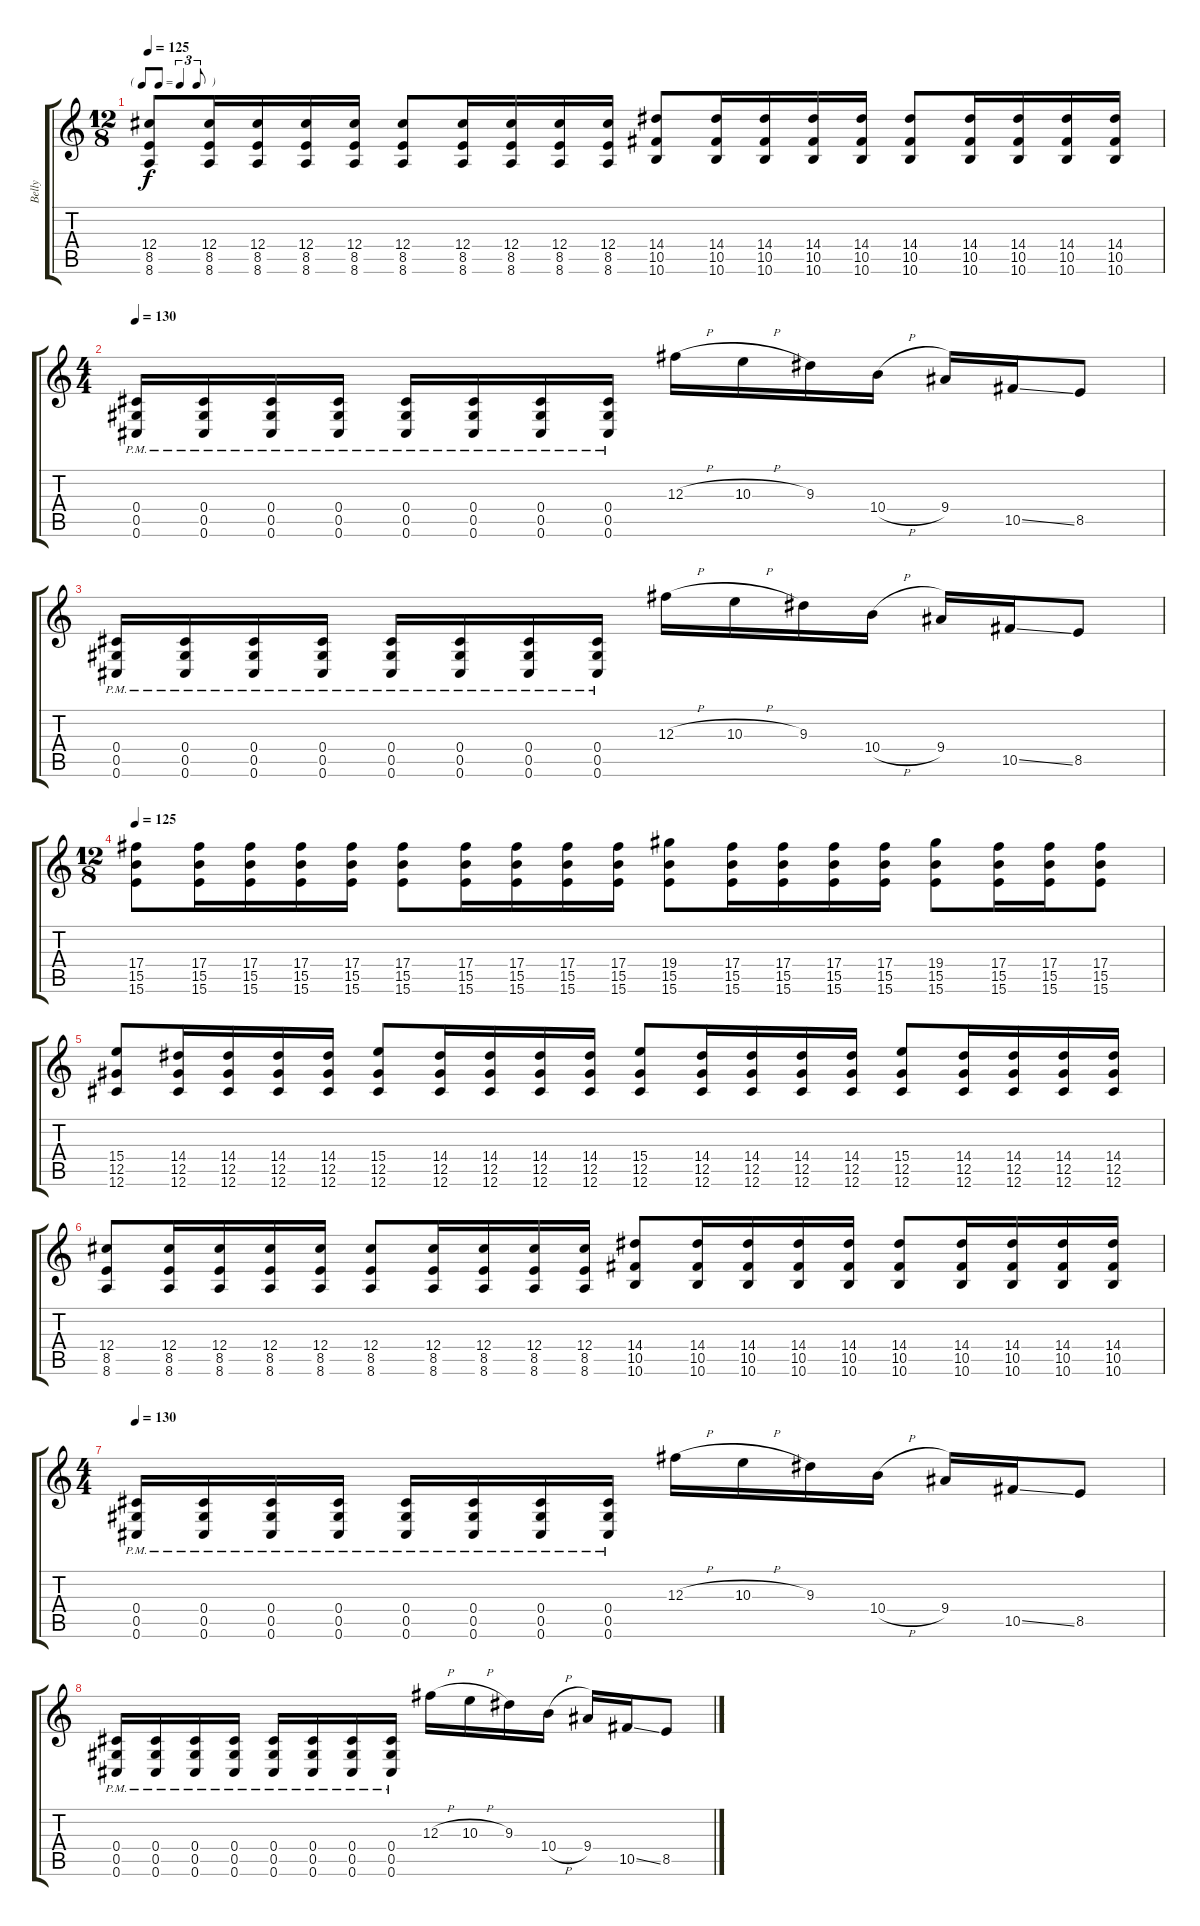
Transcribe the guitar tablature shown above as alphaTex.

\track ("Belly" "Belly") {instrument acousticguitarsteel}
\staff {score tabs}
\tuning (Eb4 Bb3 Gb3 Db3 Ab2 Db2) {hide}
\ts (12 8)
\tf triplet8th
\tempo 125
\clef g2
\ks c
(12.4 8.5 8.6).8{dy f} (12.4 8.5 8.6).16 (12.4 8.5 8.6).16 (12.4 8.5 8.6).16 (12.4 8.5 8.6).16 (12.4 8.5 8.6).8 (12.4 8.5 8.6).16 (12.4 8.5 8.6).16 (12.4 8.5 8.6).16 (12.4 8.5 8.6).16 (14.4 10.5 10.6).8 (14.4 10.5 10.6).16 (14.4 10.5 10.6).16 (14.4 10.5 10.6).16 (14.4 10.5 10.6).16 (14.4 10.5 10.6).8 (14.4 10.5 10.6).16 (14.4 10.5 10.6).16 (14.4 10.5 10.6).16 (14.4 10.5 10.6).16 |
\ts (4 4)
\tempo 130
(0.4{pm} 0.5{pm} 0.6{pm}).16 (0.4{pm} 0.5{pm} 0.6{pm}).16 (0.4{pm} 0.5{pm} 0.6{pm}).16 (0.4{pm} 0.5{pm} 0.6{pm}).16 (0.4{pm} 0.5{pm} 0.6{pm}).16 (0.4{pm} 0.5{pm} 0.6{pm}).16 (0.4{pm} 0.5{pm} 0.6{pm}).16 (0.4{pm} 0.5{pm} 0.6{pm}).16 12.3{h}.16 10.3{h}.16 9.3.16 10.4{h}.16 9.4.16 10.5{ss}.16 8.5.8 |
(0.4{pm} 0.5{pm} 0.6{pm}).16 (0.4{pm} 0.5{pm} 0.6{pm}).16 (0.4{pm} 0.5{pm} 0.6{pm}).16 (0.4{pm} 0.5{pm} 0.6{pm}).16 (0.4{pm} 0.5{pm} 0.6{pm}).16 (0.4{pm} 0.5{pm} 0.6{pm}).16 (0.4{pm} 0.5{pm} 0.6{pm}).16 (0.4{pm} 0.5{pm} 0.6{pm}).16 12.3{h}.16 10.3{h}.16 9.3.16 10.4{h}.16 9.4.16 10.5{ss}.16 8.5.8 |
\ts (12 8)
\tempo 125
(17.4 15.5 15.6).8 (17.4 15.5 15.6).16 (17.4 15.5 15.6).16 (17.4 15.5 15.6).16 (17.4 15.5 15.6).16 (17.4 15.5 15.6).8 (17.4 15.5 15.6).16 (17.4 15.5 15.6).16 (17.4 15.5 15.6).16 (17.4 15.5 15.6).16 (19.4 15.5 15.6).8 (17.4 15.5 15.6).16 (17.4 15.5 15.6).16 (17.4 15.5 15.6).16 (17.4 15.5 15.6).16 (19.4 15.5 15.6).8 (17.4 15.5 15.6).16 (17.4 15.5 15.6).16 (17.4 15.5 15.6).8 |
(15.4 12.5 12.6).8 (14.4 12.5 12.6).16 (14.4 12.5 12.6).16 (14.4 12.5 12.6).16 (14.4 12.5 12.6).16 (15.4 12.5 12.6).8 (14.4 12.5 12.6).16 (14.4 12.5 12.6).16 (14.4 12.5 12.6).16 (14.4 12.5 12.6).16 (15.4 12.5 12.6).8 (14.4 12.5 12.6).16 (14.4 12.5 12.6).16 (14.4 12.5 12.6).16 (14.4 12.5 12.6).16 (15.4 12.5 12.6).8 (14.4 12.5 12.6).16 (14.4 12.5 12.6).16 (14.4 12.5 12.6).16 (14.4 12.5 12.6).16 |
(12.4 8.5 8.6).8 (12.4 8.5 8.6).16 (12.4 8.5 8.6).16 (12.4 8.5 8.6).16 (12.4 8.5 8.6).16 (12.4 8.5 8.6).8 (12.4 8.5 8.6).16 (12.4 8.5 8.6).16 (12.4 8.5 8.6).16 (12.4 8.5 8.6).16 (14.4 10.5 10.6).8 (14.4 10.5 10.6).16 (14.4 10.5 10.6).16 (14.4 10.5 10.6).16 (14.4 10.5 10.6).16 (14.4 10.5 10.6).8 (14.4 10.5 10.6).16 (14.4 10.5 10.6).16 (14.4 10.5 10.6).16 (14.4 10.5 10.6).16 |
\ts (4 4)
\tempo 130
(0.4{pm} 0.5{pm} 0.6{pm}).16 (0.4{pm} 0.5{pm} 0.6{pm}).16 (0.4{pm} 0.5{pm} 0.6{pm}).16 (0.4{pm} 0.5{pm} 0.6{pm}).16 (0.4{pm} 0.5{pm} 0.6{pm}).16 (0.4{pm} 0.5{pm} 0.6{pm}).16 (0.4{pm} 0.5{pm} 0.6{pm}).16 (0.4{pm} 0.5{pm} 0.6{pm}).16 12.3{h}.16 10.3{h}.16 9.3.16 10.4{h}.16 9.4.16 10.5{ss}.16 8.5.8 |
(0.4{pm} 0.5{pm} 0.6{pm}).16 (0.4{pm} 0.5{pm} 0.6{pm}).16 (0.4{pm} 0.5{pm} 0.6{pm}).16 (0.4{pm} 0.5{pm} 0.6{pm}).16 (0.4{pm} 0.5{pm} 0.6{pm}).16 (0.4{pm} 0.5{pm} 0.6{pm}).16 (0.4{pm} 0.5{pm} 0.6{pm}).16 (0.4{pm} 0.5{pm} 0.6{pm}).16 12.3{h}.16 10.3{h}.16 9.3.16 10.4{h}.16 9.4.16 10.5{ss}.16 8.5.8
